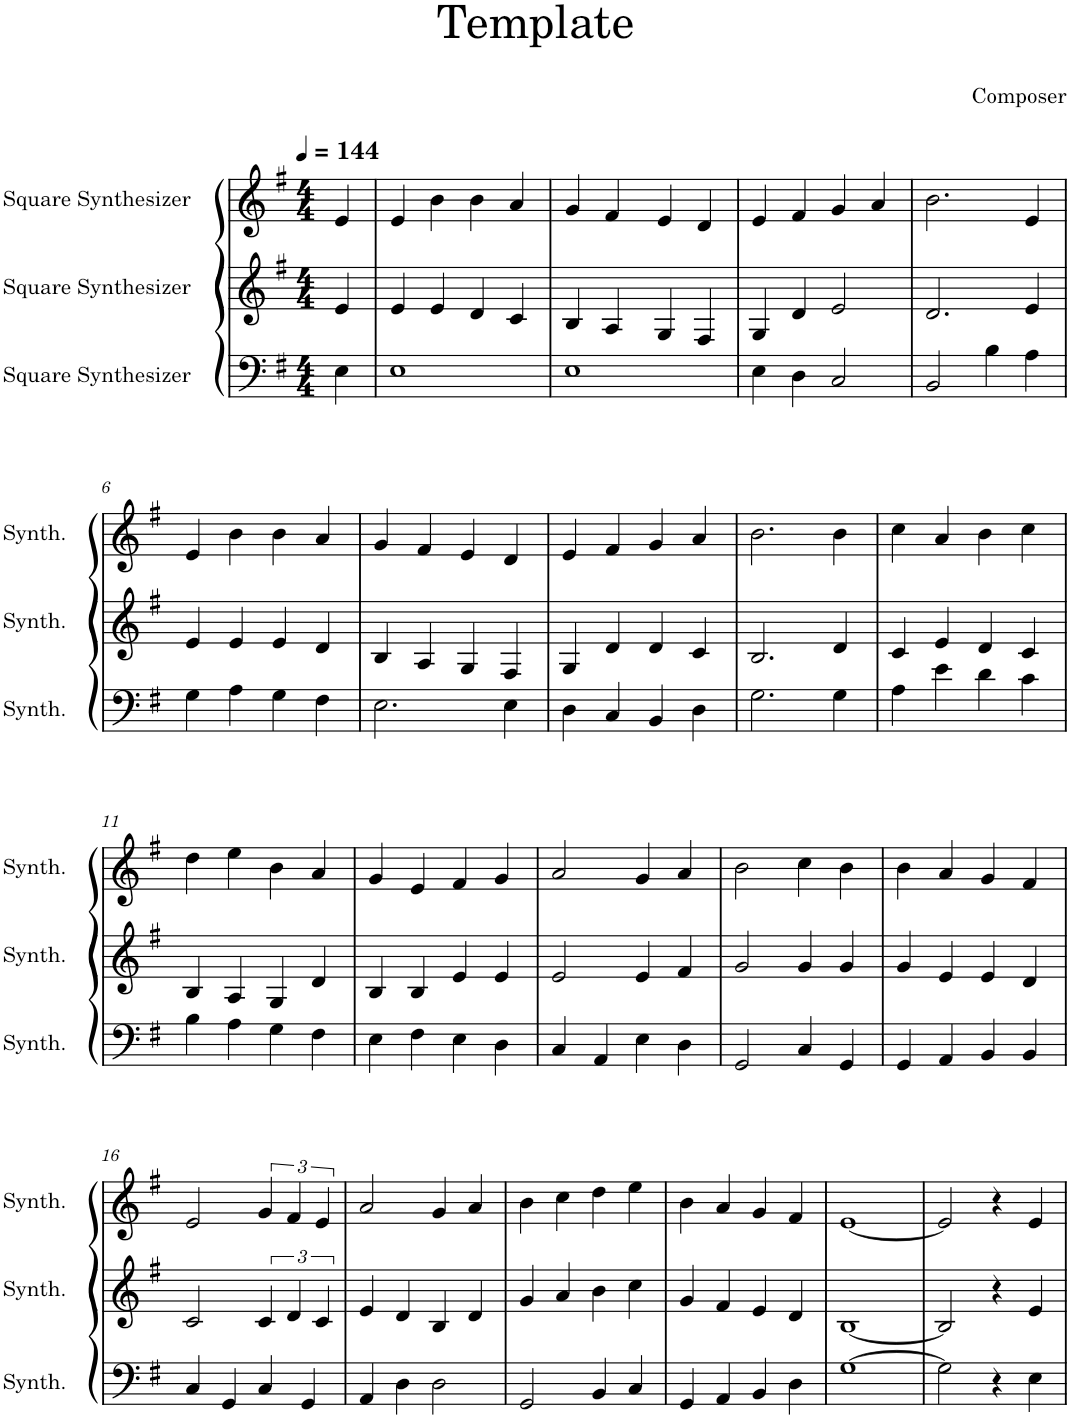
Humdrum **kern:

**kern	**kern	**kern
*part3	*part2	*part1
*staff3	*staff2	*staff1
*I"Square Synthesizer	*I"Square Synthesizer	*I"Square Synthesizer
*I'Synth.	*I'Synth.	*I'Synth.
*clefF4	*clefG2	*clefG2
*k[f#]	*k[f#]	*k[f#]
*M4/4	*M4/4	*M4/4
*MM144	*MM144	*MM144
=1	=1	=1
4E\	4e/	4e/
=2	=2	=2
1E	4e/	4e/
.	4e/	4b\
.	4d/	4b\
.	4c/	4a/
=3	=3	=3
1E	4B/	4g/
.	4A/	4f#/
.	4G/	4e/
.	4F#/	4d/
=4	=4	=4
4E\	4G/	4e/
4D\	4d/	4f#/
2C/	2e/	4g/
.	.	4a/
=5	=5	=5
2BB/	2.d/	2.b\
4B\	.	.
4A\	4e/	4e/
!!LO:LB:g=z
=6	=6	=6
4G\	4e/	4e/
4A\	4e/	4b\
4G\	4e/	4b\
4F#\	4d/	4a/
=7	=7	=7
2.E\	4B/	4g/
.	4A/	4f#/
.	4G/	4e/
4E\	4F#/	4d/
=8	=8	=8
4D\	4G/	4e/
4C/	4d/	4f#/
4BB/	4d/	4g/
4D\	4c/	4a/
=9	=9	=9
2.G\	2.B/	2.b\
4G\	4d/	4b\
=10	=10	=10
4A\	4c/	4cc\
4e\	4e/	4a/
4d\	4d/	4b\
4c\	4c/	4cc\
!!LO:LB:g=z
=11	=11	=11
4B\	4B/	4dd\
4A\	4A/	4ee\
4G\	4G/	4b\
4F#\	4d/	4a/
=12	=12	=12
4E\	4B/	4g/
4F#\	4B/	4e/
4E\	4e/	4f#/
4D\	4e/	4g/
=13	=13	=13
4C/	2e/	2a/
4AA/	.	.
4E\	4e/	4g/
4D\	4f#/	4a/
=14	=14	=14
2GG/	2g/	2b\
4C/	4g/	4cc\
4GG/	4g/	4b\
=15	=15	=15
4GG/	4g/	4b\
4AA/	4e/	4a/
4BB/	4e/	4g/
4BB/	4d/	4f#/
!!LO:LB:g=z
=16	=16	=16
4C/	2c/	2e/
4GG/	.	.
4C/	6c/	6g/
.	6d/	6f#/
4GG/	.	.
.	6c/	6e/
=17	=17	=17
4AA/	4e/	2a/
4D\	4d/	.
2D\	4B/	4g/
.	4d/	4a/
=18	=18	=18
2GG/	4g/	4b\
.	4a/	4cc\
4BB/	4b\	4dd\
4C/	4cc\	4ee\
=19	=19	=19
4GG/	4g/	4b\
4AA/	4f#/	4a/
4BB/	4e/	4g/
4D\	4d/	4f#/
=20	=20	=20
[1G	[1B	[1e
=21	=21	=21
2G\]	2B/]	2e/]
4r	4r	4r
4E\	4e/	4e/
=	=	=
*-	*-	*-
